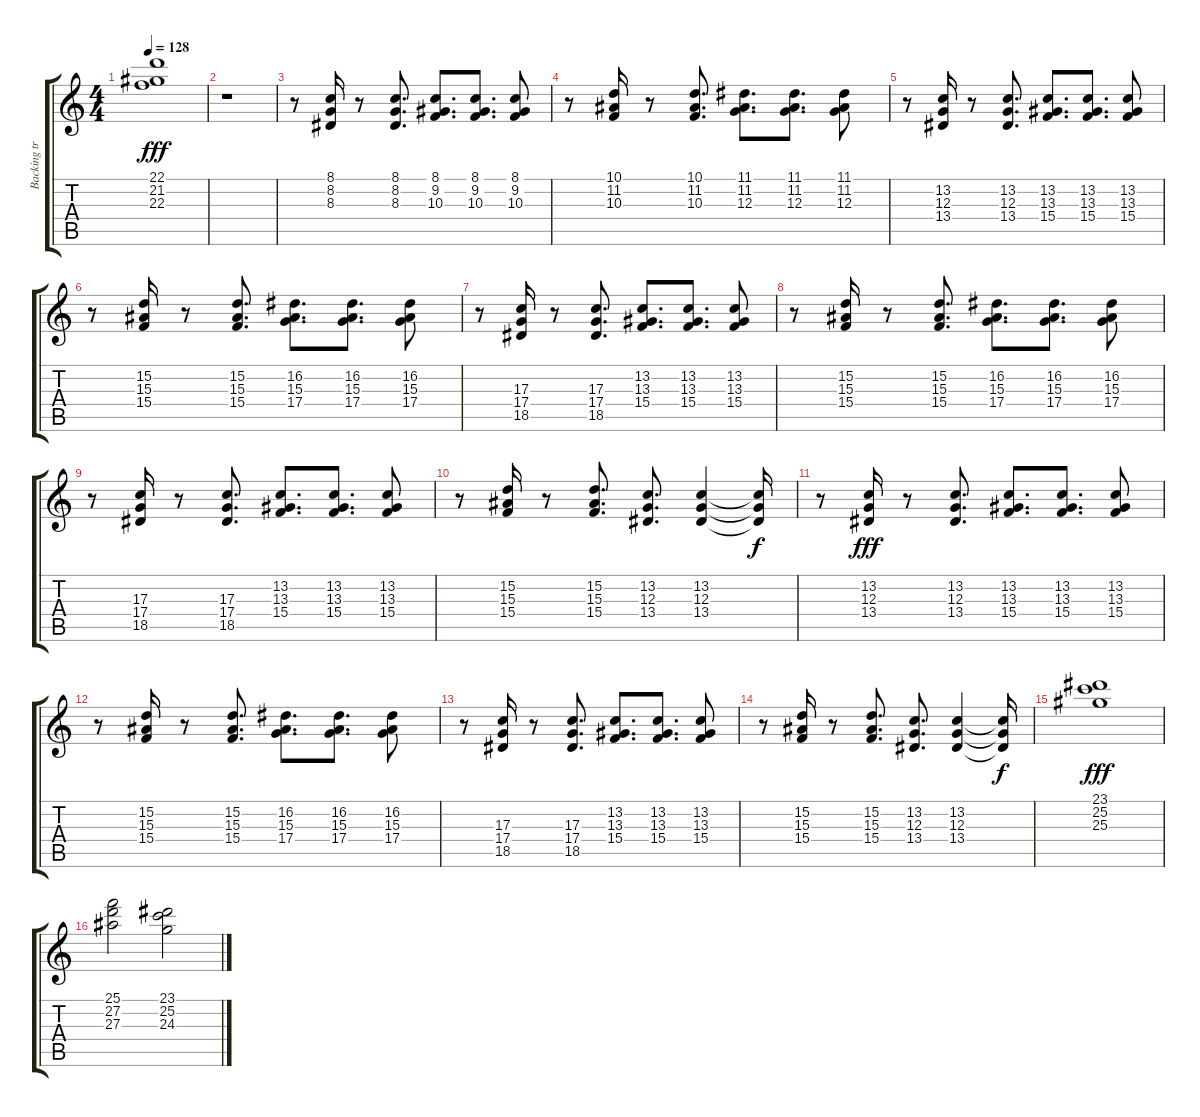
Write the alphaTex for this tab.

\track ("Backing track 1" "Backing tr") {instrument stringensemble1}
\staff {score tabs}
\tuning (E4 B3 G3 D3 A2 E2) {hide}
\ts (4 4)
\tempo 128
\clef g2
\ks c
(22.1 21.2 22.3).1{dy fff} |
r.1 |
r.8 (8.1 8.2 8.3).16{instrument electricgrandpiano} r.8 (8.1 8.2 8.3).8{d} (8.1 9.2 10.3).8{d} (8.1 9.2 10.3).8{d} (8.1 9.2 10.3).8 |
r.8 (10.1 11.2 10.3).16 r.8 (10.1 11.2 10.3).8{d} (11.1 11.2 12.3).8{d} (11.1 11.2 12.3).8{d} (11.1 11.2 12.3).8 |
r.8 (13.2 12.3 13.4).16 r.8 (13.2 12.3 13.4).8{d} (13.2 13.3 15.4).8{d} (13.2 13.3 15.4).8{d} (13.2 13.3 15.4).8 |
r.8 (15.2 15.3 15.4).16 r.8 (15.2 15.3 15.4).8{d} (16.2 15.3 17.4).8{d} (16.2 15.3 17.4).8{d} (16.2 15.3 17.4).8 |
r.8 (17.3 17.4 18.5).16 r.8 (17.3 17.4 18.5).8{d} (13.2 13.3 15.4).8{d} (13.2 13.3 15.4).8{d} (13.2 13.3 15.4).8 |
r.8 (15.2 15.3 15.4).16 r.8 (15.2 15.3 15.4).8{d} (16.2 15.3 17.4).8{d} (16.2 15.3 17.4).8{d} (16.2 15.3 17.4).8 |
r.8 (17.3 17.4 18.5).16 r.8 (17.3 17.4 18.5).8{d} (13.2 13.3 15.4).8{d} (13.2 13.3 15.4).8{d} (13.2 13.3 15.4).8 |
r.8 (15.2 15.3 15.4).16 r.8 (15.2 15.3 15.4).8{d} (13.2 12.3 13.4).8{d} (13.2 12.3 13.4).4 (13.2{t} 12.3{t} 13.4{t}).16{dy f} |
r.8 (13.2 12.3 13.4).16{dy fff} r.8 (13.2 12.3 13.4).8{d} (13.2 13.3 15.4).8{d} (13.2 13.3 15.4).8{d} (13.2 13.3 15.4).8 |
r.8 (15.2 15.3 15.4).16 r.8 (15.2 15.3 15.4).8{d} (16.2 15.3 17.4).8{d} (16.2 15.3 17.4).8{d} (16.2 15.3 17.4).8 |
r.8 (17.3 17.4 18.5).16 r.8 (17.3 17.4 18.5).8{d} (13.2 13.3 15.4).8{d} (13.2 13.3 15.4).8{d} (13.2 13.3 15.4).8 |
r.8 (15.2 15.3 15.4).16 r.8 (15.2 15.3 15.4).8{d} (13.2 12.3 13.4).8{d} (13.2 12.3 13.4).4 (13.2{t} 12.3{t} 13.4{t}).16{dy f} |
(23.1 25.2 25.3).1{dy fff instrument electricpiano1} |
(25.1 27.2 27.3).2 (23.1 25.2 24.3).2
